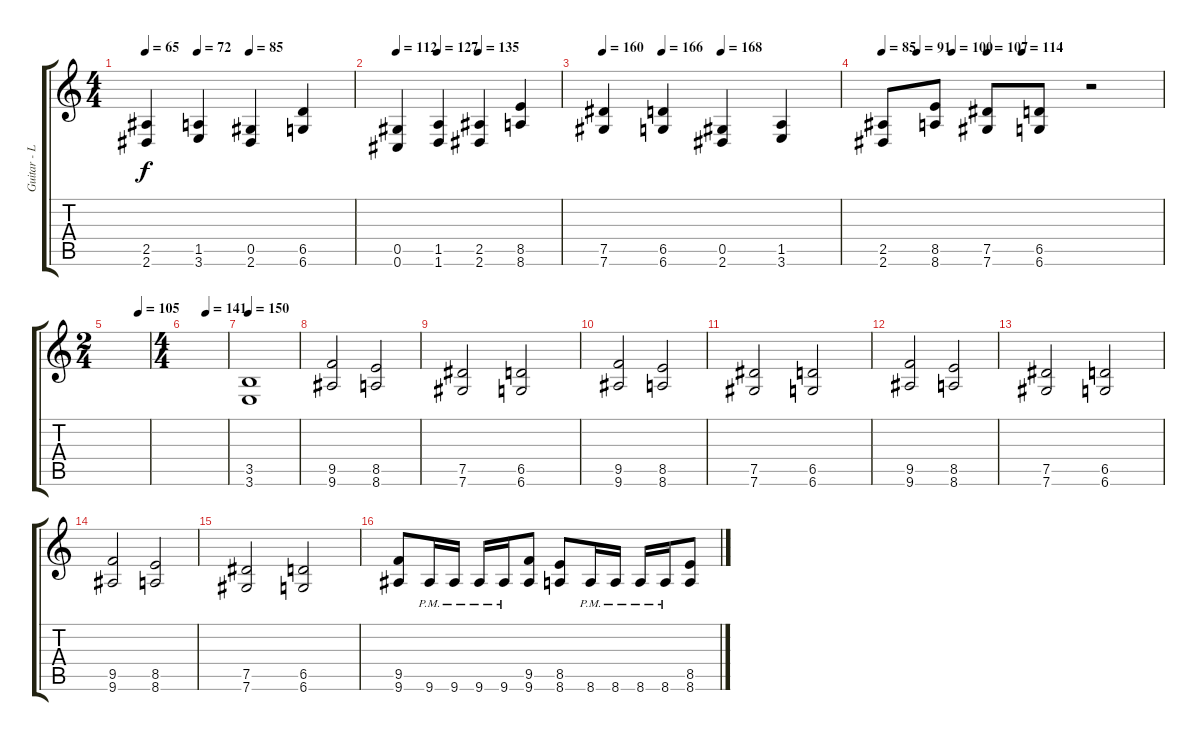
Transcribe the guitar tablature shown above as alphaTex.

\track ("Guitar - Left" "Guitar - L") {instrument distortionguitar}
\staff {score tabs}
\tuning (Eb4 Bb3 Gb3 Db3 Ab2 Db2) {hide}
\ts (4 4)
\tempo 65
\tempo (72 0.25)
\tempo (85 0.5)
\clef g2
\ks c
(2.5 2.6).4{dy f} (1.5 3.6).4 (0.5 2.6).4 (6.5 6.6).4 |
\tempo 112
\tempo (127 0.25)
\tempo (135 0.5)
(0.5 0.6).4 (1.5 1.6).4 (2.5 2.6).4 (8.5 8.6).4 |
\tempo 160
\tempo (166 0.25)
\tempo (168 0.5)
(7.5 7.6).4 (6.5 6.6).4 (0.5 2.6).4 (1.5 3.6).4 |
\tempo 85
\tempo (91 0.125)
\tempo (100 0.25)
\tempo (107 0.375)
\tempo (114 0.5)
(2.5 2.6).8 (8.5 8.6).8 (7.5 7.6).8 (6.5 6.6).8 r.2 |
\ts (2 4)
\tempo (105 0.75)
|
\ts (4 4)
\tempo (141 0.5)
|
\tempo 150
(3.5 3.6).1 |
(9.5 9.6).2 (8.5 8.6).2 |
(7.5 7.6).2 (6.5 6.6).2 |
(9.5 9.6).2 (8.5 8.6).2 |
(7.5 7.6).2 (6.5 6.6).2 |
(9.5 9.6).2 (8.5 8.6).2 |
(7.5 7.6).2 (6.5 6.6).2 |
(9.5 9.6).2 (8.5 8.6).2 |
(7.5 7.6).2 (6.5 6.6).2 |
(9.5 9.6).8 9.6{pm}.16 9.6{pm}.16 9.6{pm}.16 9.6{pm}.16 (9.5 9.6).8 (8.5 8.6).8 8.6{pm}.16 8.6{pm}.16 8.6{pm}.16 8.6{pm}.16 (8.5 8.6).8
